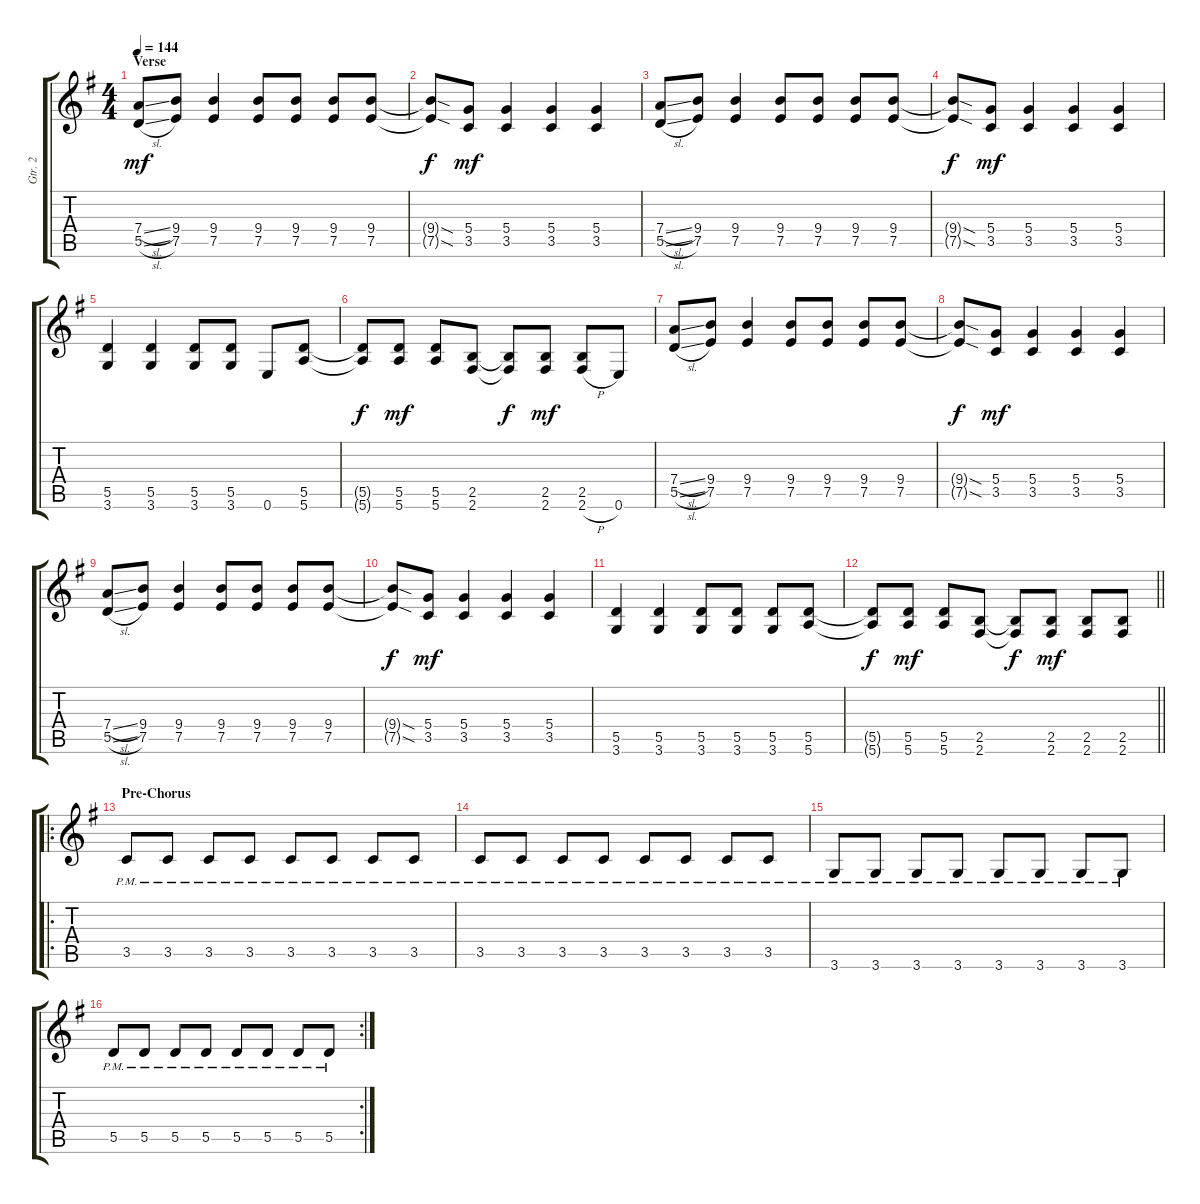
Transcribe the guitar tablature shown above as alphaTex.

\track ("Gtr. 2" "Gtr. 2") {instrument distortionguitar}
\staff {score tabs}
\tuning (E4 B3 G3 D3 A2 E2) {hide}
\ts (4 4)
\section ("" "Verse")
\tempo 144
\clef g2
\ks g
(7.4{sl} 5.5{sl}).8{dy mf} (9.4 7.5).8 (9.4 7.5).4 (9.4 7.5).8 (9.4 7.5).8 (9.4 7.5).8 (9.4 7.5).8 |
(9.4{sod t} 7.5{sod t}).8{dy f} (5.4 3.5).8{dy mf} (5.4 3.5).4 (5.4 3.5).4 (5.4 3.5).4 |
(7.4{sl} 5.5{sl}).8 (9.4 7.5).8 (9.4 7.5).4 (9.4 7.5).8 (9.4 7.5).8 (9.4 7.5).8 (9.4 7.5).8 |
(9.4{sod t} 7.5{sod t}).8{dy f} (5.4 3.5).8{dy mf} (5.4 3.5).4 (5.4 3.5).4 (5.4 3.5).4 |
(5.5 3.6).4 (5.5 3.6).4 (5.5 3.6).8 (5.5 3.6).8 0.6.8 (5.5 5.6).8 |
(5.5{t} 5.6{t}).8{dy f} (5.5 5.6).8{dy mf} (5.5 5.6).8 (2.5 2.6).8 (2.5{t} 2.6{t}).8{dy f} (2.5 2.6).8{dy mf} (2.5 2.6{h}).8 0.6.8 |
(7.4{sl} 5.5{sl}).8 (9.4 7.5).8 (9.4 7.5).4 (9.4 7.5).8 (9.4 7.5).8 (9.4 7.5).8 (9.4 7.5).8 |
(9.4{sod t} 7.5{sod t}).8{dy f} (5.4 3.5).8{dy mf} (5.4 3.5).4 (5.4 3.5).4 (5.4 3.5).4 |
(7.4{sl} 5.5{sl}).8 (9.4 7.5).8 (9.4 7.5).4 (9.4 7.5).8 (9.4 7.5).8 (9.4 7.5).8 (9.4 7.5).8 |
(9.4{sod t} 7.5{sod t}).8{dy f} (5.4 3.5).8{dy mf} (5.4 3.5).4 (5.4 3.5).4 (5.4 3.5).4 |
(5.5 3.6).4 (5.5 3.6).4 (5.5 3.6).8 (5.5 3.6).8 (5.5 3.6).8 (5.5 5.6).8 |
\barLineRight lightlight
(5.5{t} 5.6{t}).8{dy f} (5.5 5.6).8{dy mf} (5.5 5.6).8 (2.5 2.6).8 (2.5{t} 2.6{t}).8{dy f} (2.5 2.6).8{dy mf} (2.5 2.6).8 (2.5 2.6).8 |
\ro
\section ("" "Pre-Chorus")
3.5{pm}.8 3.5{pm}.8 3.5{pm}.8 3.5{pm}.8 3.5{pm}.8 3.5{pm}.8 3.5{pm}.8 3.5{pm}.8 |
3.5{pm}.8 3.5{pm}.8 3.5{pm}.8 3.5{pm}.8 3.5{pm}.8 3.5{pm}.8 3.5{pm}.8 3.5{pm}.8 |
3.6{pm}.8 3.6{pm}.8 3.6{pm}.8 3.6{pm}.8 3.6{pm}.8 3.6{pm}.8 3.6{pm}.8 3.6{pm}.8 |
\rc 2
5.5{pm}.8 5.5{pm}.8 5.5{pm}.8 5.5{pm}.8 5.5{pm}.8 5.5{pm}.8 5.5{pm}.8 5.5{pm}.8
